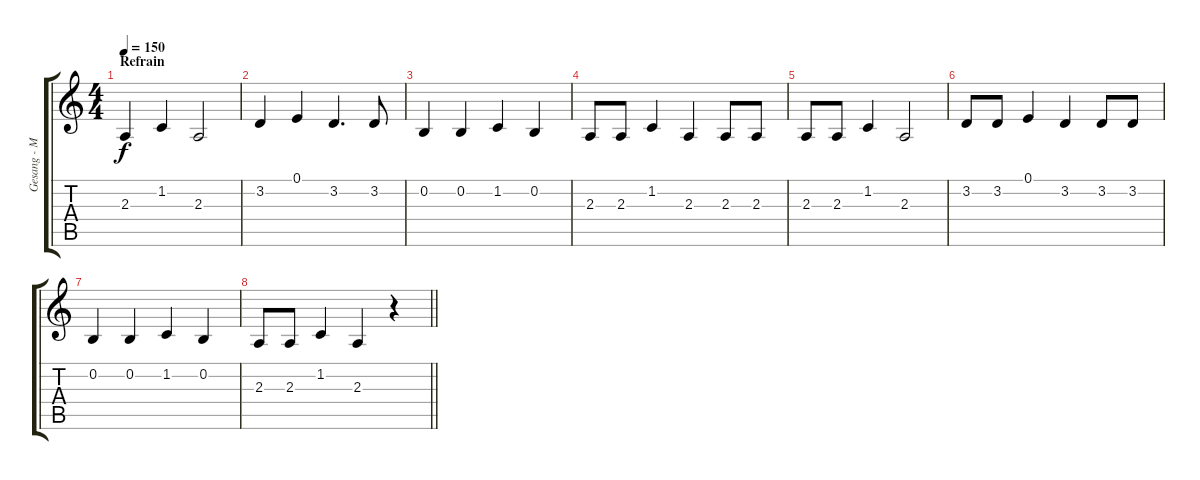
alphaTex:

\track ("Gesang - Max Härtel" "Gesang - M") {instrument trombone}
\staff {score tabs}
\tuning (E4 B3 G3 D3 A2 E2) {hide}
\ts (4 4)
\section ("" "Refrain")
\tempo 150
\clef g2
\ks c
2.3.4{dy f} 1.2.4 2.3.2 |
3.2.4 0.1.4 3.2.4{d} 3.2.8 |
0.2.4 0.2.4 1.2.4 0.2.4 |
2.3.8 2.3.8 1.2.4 2.3.4 2.3.8 2.3.8 |
2.3.8 2.3.8 1.2.4 2.3.2 |
3.2.8 3.2.8 0.1.4 3.2.4 3.2.8 3.2.8 |
0.2.4 0.2.4 1.2.4 0.2.4 |
\barLineRight lightlight
2.3.8 2.3.8 1.2.4 2.3.4 r.4
